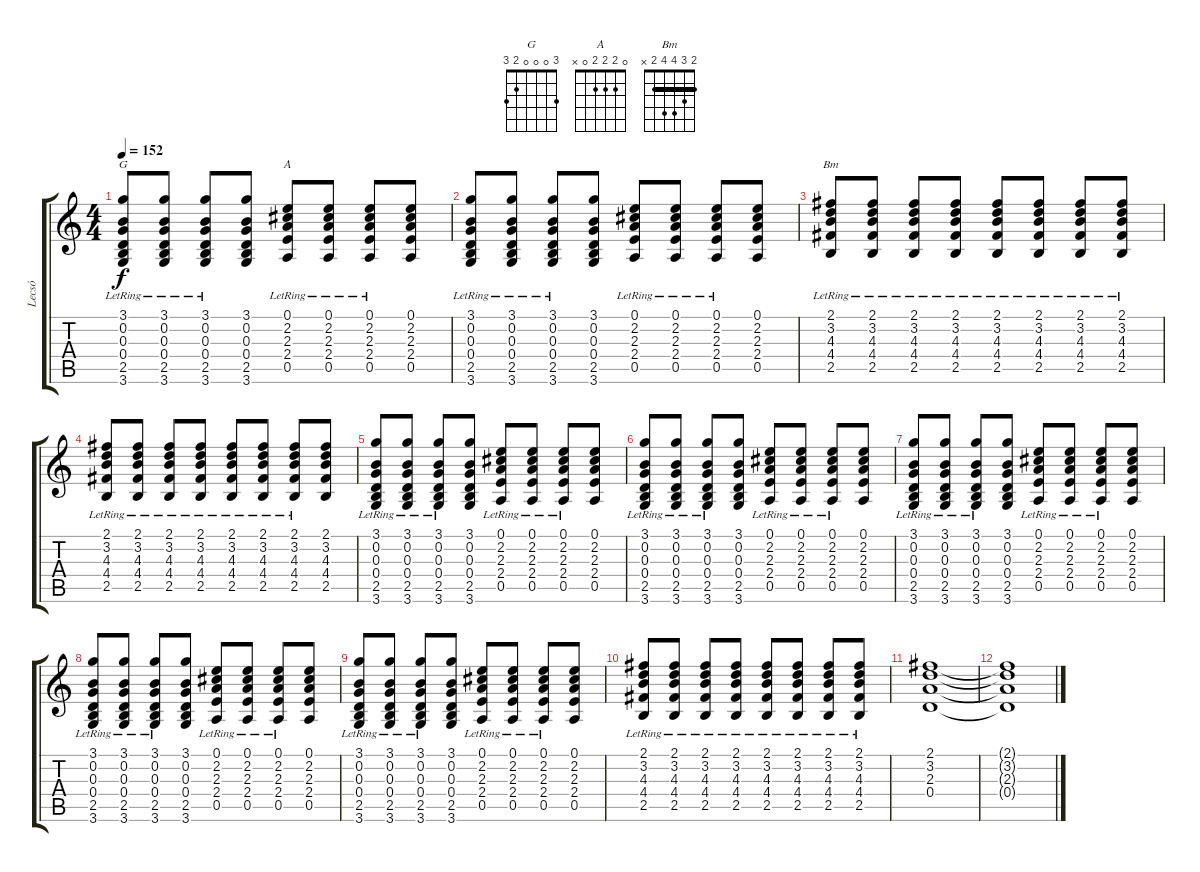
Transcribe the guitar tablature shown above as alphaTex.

\track ("Lecsó" "Lecsó") {instrument acousticguitarnylon}
\staff {score tabs}
\tuning (E4 B3 G3 D3 A2 E2) {hide}
\chord ("G" 3 0 0 0 2 3)
\chord ("A" 0 2 2 2 0 x)
\chord ("Bm" 2 3 4 4 2 x) {barre 2}
\ts (4 4)
\tempo 152
\clef g2
\ks c
(3.1{lr} 0.2{lr} 0.3{lr} 0.4{lr} 2.5{lr} 3.6{lr}).8{ch "G" dy f} (3.1{lr} 0.2{lr} 0.3{lr} 0.4{lr} 2.5{lr} 3.6{lr}).8 (3.1{lr} 0.2{lr} 0.3{lr} 0.4{lr} 2.5{lr} 3.6{lr}).8 (3.1 0.2 0.3 0.4 2.5 3.6).8 (0.1{lr} 2.2{lr} 2.3{lr} 2.4{lr} 0.5{lr}).8{ch "A"} (0.1{lr} 2.2{lr} 2.3{lr} 2.4{lr} 0.5{lr}).8 (0.1{lr} 2.2{lr} 2.3{lr} 2.4{lr} 0.5{lr}).8 (0.1 2.2 2.3 2.4 0.5).8 |
(3.1{lr} 0.2{lr} 0.3{lr} 0.4{lr} 2.5{lr} 3.6{lr}).8 (3.1{lr} 0.2{lr} 0.3{lr} 0.4{lr} 2.5{lr} 3.6{lr}).8 (3.1{lr} 0.2{lr} 0.3{lr} 0.4{lr} 2.5{lr} 3.6{lr}).8 (3.1 0.2 0.3 0.4 2.5 3.6).8 (0.1{lr} 2.2{lr} 2.3{lr} 2.4{lr} 0.5{lr}).8 (0.1{lr} 2.2{lr} 2.3{lr} 2.4{lr} 0.5{lr}).8 (0.1{lr} 2.2{lr} 2.3{lr} 2.4{lr} 0.5{lr}).8 (0.1 2.2 2.3 2.4 0.5).8 |
(2.1{lr} 3.2{lr} 4.3{lr} 4.4{lr} 2.5{lr}).8{ch "Bm"} (2.1{lr} 3.2{lr} 4.3{lr} 4.4{lr} 2.5{lr}).8 (2.1{lr} 3.2{lr} 4.3{lr} 4.4{lr} 2.5{lr}).8 (2.1{lr} 3.2{lr} 4.3{lr} 4.4{lr} 2.5{lr}).8 (2.1{lr} 3.2{lr} 4.3{lr} 4.4{lr} 2.5{lr}).8 (2.1{lr} 3.2{lr} 4.3{lr} 4.4{lr} 2.5{lr}).8 (2.1{lr} 3.2{lr} 4.3{lr} 4.4{lr} 2.5{lr}).8 (2.1 3.2 4.3 4.4{lr} 2.5).8 |
(2.1{lr} 3.2{lr} 4.3{lr} 4.4{lr} 2.5{lr}).8 (2.1{lr} 3.2{lr} 4.3{lr} 4.4{lr} 2.5{lr}).8 (2.1{lr} 3.2{lr} 4.3{lr} 4.4{lr} 2.5{lr}).8 (2.1{lr} 3.2{lr} 4.3{lr} 4.4{lr} 2.5{lr}).8 (2.1{lr} 3.2{lr} 4.3{lr} 4.4{lr} 2.5{lr}).8 (2.1{lr} 3.2{lr} 4.3{lr} 4.4{lr} 2.5{lr}).8 (2.1{lr} 3.2{lr} 4.3{lr} 4.4{lr} 2.5{lr}).8 (2.1 3.2 4.3 4.4 2.5).8 |
(3.1{lr} 0.2{lr} 0.3{lr} 0.4{lr} 2.5{lr} 3.6{lr}).8 (3.1{lr} 0.2{lr} 0.3{lr} 0.4{lr} 2.5{lr} 3.6{lr}).8 (3.1{lr} 0.2{lr} 0.3{lr} 0.4{lr} 2.5{lr} 3.6{lr}).8 (3.1 0.2 0.3 0.4 2.5 3.6).8 (0.1{lr} 2.2{lr} 2.3{lr} 2.4{lr} 0.5{lr}).8 (0.1{lr} 2.2{lr} 2.3{lr} 2.4{lr} 0.5{lr}).8 (0.1{lr} 2.2{lr} 2.3{lr} 2.4{lr} 0.5{lr}).8 (0.1 2.2 2.3 2.4 0.5).8 |
(3.1{lr} 0.2{lr} 0.3{lr} 0.4{lr} 2.5{lr} 3.6{lr}).8 (3.1{lr} 0.2{lr} 0.3{lr} 0.4{lr} 2.5{lr} 3.6{lr}).8 (3.1{lr} 0.2{lr} 0.3{lr} 0.4{lr} 2.5{lr} 3.6{lr}).8 (3.1 0.2 0.3 0.4 2.5 3.6).8 (0.1{lr} 2.2{lr} 2.3{lr} 2.4{lr} 0.5{lr}).8 (0.1{lr} 2.2{lr} 2.3{lr} 2.4{lr} 0.5{lr}).8 (0.1{lr} 2.2{lr} 2.3{lr} 2.4{lr} 0.5{lr}).8 (0.1 2.2 2.3 2.4 0.5).8 |
(3.1{lr} 0.2{lr} 0.3{lr} 0.4{lr} 2.5{lr} 3.6{lr}).8 (3.1{lr} 0.2{lr} 0.3{lr} 0.4{lr} 2.5{lr} 3.6{lr}).8 (3.1{lr} 0.2{lr} 0.3{lr} 0.4{lr} 2.5{lr} 3.6{lr}).8 (3.1 0.2 0.3 0.4 2.5 3.6).8 (0.1{lr} 2.2{lr} 2.3{lr} 2.4{lr} 0.5{lr}).8 (0.1{lr} 2.2{lr} 2.3{lr} 2.4{lr} 0.5{lr}).8 (0.1{lr} 2.2{lr} 2.3{lr} 2.4{lr} 0.5{lr}).8 (0.1 2.2 2.3 2.4 0.5).8 |
(3.1{lr} 0.2{lr} 0.3{lr} 0.4{lr} 2.5{lr} 3.6{lr}).8 (3.1{lr} 0.2{lr} 0.3{lr} 0.4{lr} 2.5{lr} 3.6{lr}).8 (3.1{lr} 0.2{lr} 0.3{lr} 0.4{lr} 2.5{lr} 3.6{lr}).8 (3.1 0.2 0.3 0.4 2.5 3.6).8 (0.1{lr} 2.2{lr} 2.3{lr} 2.4{lr} 0.5{lr}).8 (0.1{lr} 2.2{lr} 2.3{lr} 2.4{lr} 0.5{lr}).8 (0.1{lr} 2.2{lr} 2.3{lr} 2.4{lr} 0.5{lr}).8 (0.1 2.2 2.3 2.4 0.5).8 |
(3.1{lr} 0.2{lr} 0.3{lr} 0.4{lr} 2.5{lr} 3.6{lr}).8 (3.1{lr} 0.2{lr} 0.3{lr} 0.4{lr} 2.5{lr} 3.6{lr}).8 (3.1{lr} 0.2{lr} 0.3{lr} 0.4{lr} 2.5{lr} 3.6{lr}).8 (3.1 0.2 0.3 0.4 2.5 3.6).8 (0.1{lr} 2.2{lr} 2.3{lr} 2.4{lr} 0.5{lr}).8 (0.1{lr} 2.2{lr} 2.3{lr} 2.4{lr} 0.5{lr}).8 (0.1{lr} 2.2{lr} 2.3{lr} 2.4{lr} 0.5{lr}).8 (0.1 2.2 2.3 2.4 0.5).8 |
(2.1{lr} 3.2{lr} 4.3{lr} 4.4{lr} 2.5{lr}).8 (2.1{lr} 3.2{lr} 4.3{lr} 4.4{lr} 2.5{lr}).8 (2.1{lr} 3.2{lr} 4.3{lr} 4.4{lr} 2.5{lr}).8 (2.1{lr} 3.2{lr} 4.3{lr} 4.4{lr} 2.5{lr}).8 (2.1{lr} 3.2{lr} 4.3{lr} 4.4{lr} 2.5{lr}).8 (2.1{lr} 3.2{lr} 4.3{lr} 4.4{lr} 2.5{lr}).8 (2.1{lr} 3.2{lr} 4.3{lr} 4.4{lr} 2.5{lr}).8 (2.1 3.2 4.3 4.4{lr} 2.5).8 |
(2.1 3.2 2.3 0.4).1 |
(2.1{t} 3.2{t} 2.3{t} 0.4{t}).1
